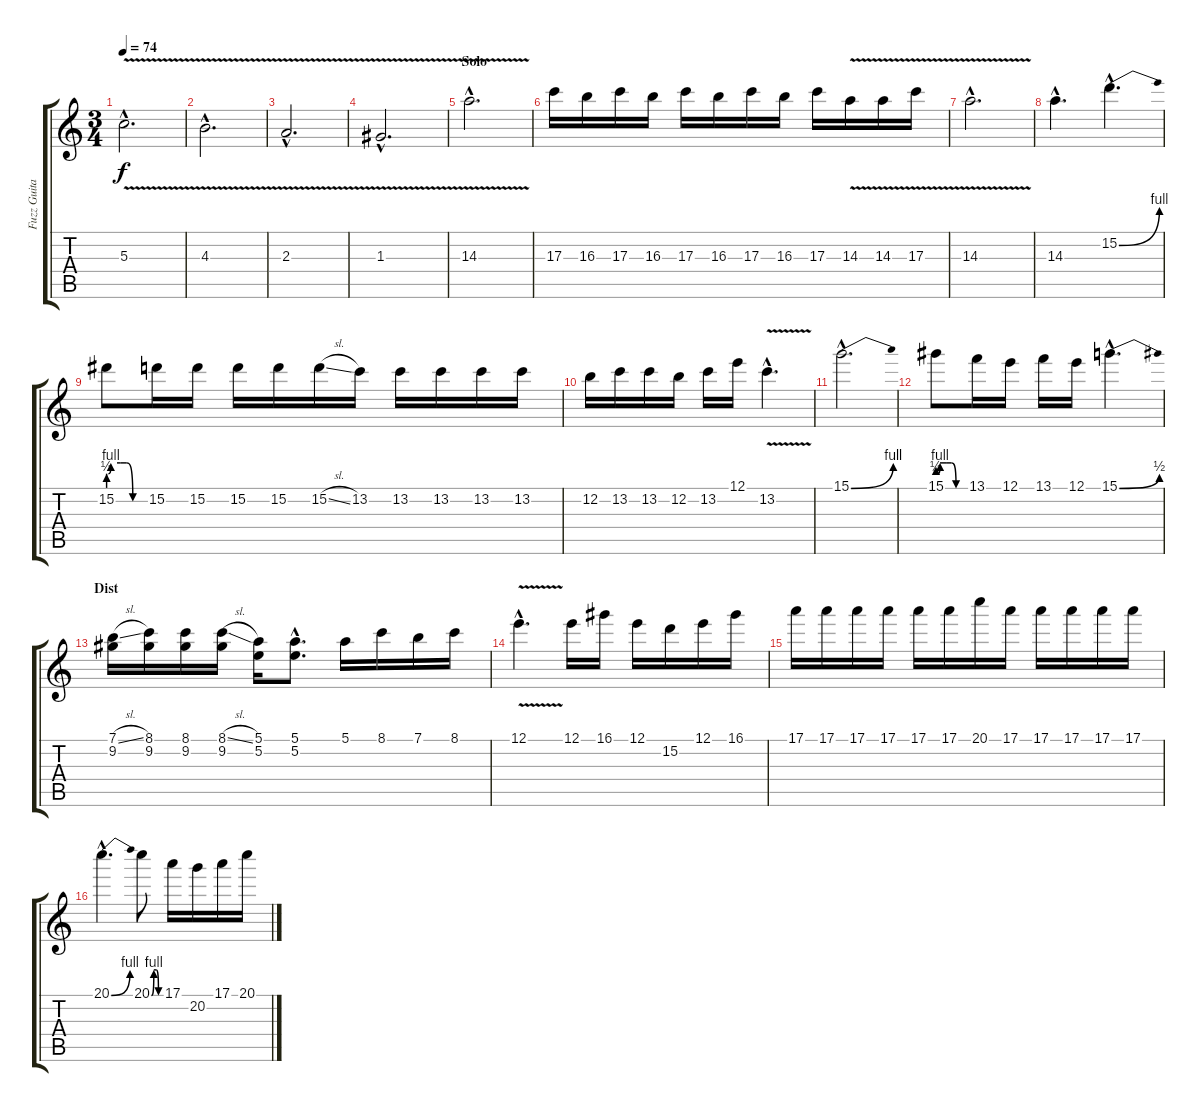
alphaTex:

\track ("Fuzz Guitar" "Fuzz Guita") {instrument distortionguitar}
\staff {score tabs}
\tuning (E4 B3 G3 D3 A2 E2) {hide}
\ts (3 4)
\tempo 74
\clef g2
\ks c
5.3{v hac}.2{d dy f} |
4.3{v hac}.2{d} |
2.3{v hac}.2{d} |
1.3{v hac}.2{d} |
\section ("" "Solo")
14.3{v hac}.2{d volume 13} |
17.3.16 16.3.16 17.3.16 16.3.16 17.3.16 16.3.16 17.3.16 16.3.16 17.3.16 14.3{v}.16 14.3{v}.16 17.3{v}.16 |
14.3{v hac}.2{d} |
14.3{hac}.4{d} 15.2{be (bend 0 0 60 4) hac}.4{d} |
15.2{be (custom 0 2 4 4 20 4 30 4 40 0 60 0)}.8 15.2.16 15.2.16 15.2.16 15.2.16 15.2{sl}.16 13.2.16 13.2.16 13.2.16 13.2.16 13.2.16 |
12.2.16 13.2.16 13.2.16 12.2.16 13.2.16 12.1.16 13.2{v hac}.4{d} |
15.1{be (bend 0 0 60 4) hac}.2{d} |
15.1{be (custom 0 2 5 4 20 4 30 4 40 0 60 0)}.8 13.1.16 12.1.16 13.1.16 12.1.16 15.1{be (bend 0 0 60 2) hac}.4{d} |
\section ("" "Dist")
(7.1{sl} 9.2).16 (8.1 9.2).16 (8.1 9.2).16 (8.1{sl} 9.2).16 (5.1 5.2).16 (5.1{hac} 5.2{hac}).8{d} 5.1.16 8.1.16 7.1.16 8.1.16 |
12.1{v hac}.4{d} 12.1.16 16.1.16 12.1.16 15.2.16 12.1.16 16.1.16 |
17.1.16 17.1.16 17.1.16 17.1.16 17.1.16 17.1.16 20.1.16 17.1.16 17.1.16 17.1.16 17.1.16 17.1.16 |
20.1{be (bend 0 0 60 4) hac}.4{d} 20.1{be (custom 0 0 15 4 30 4 45 0 60 0)}.8 17.1.16 20.2.16 17.1.16 20.1.16
